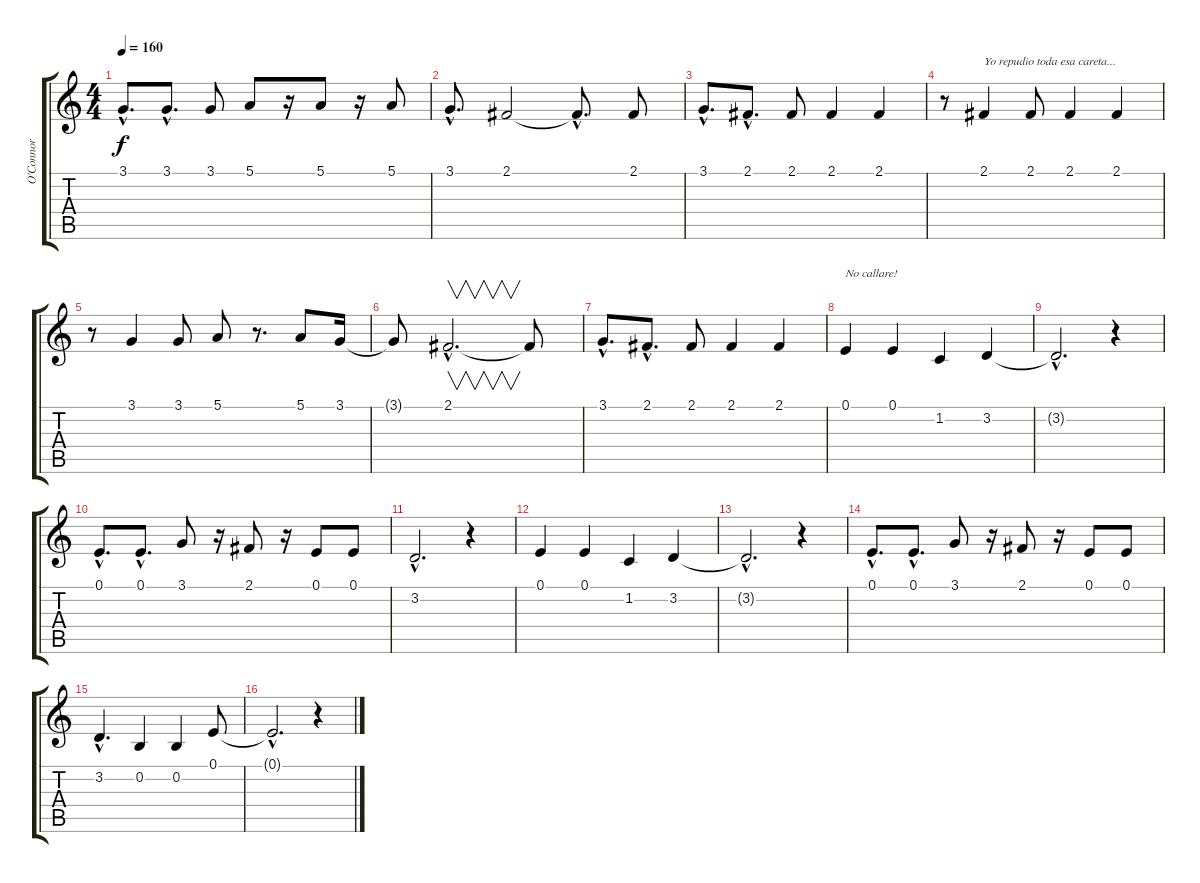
\track ("O'Connor" "O'Connor") {instrument cello}
\staff {score tabs}
\tuning (E4 B3 G3 D3 A2 E2) {hide}
\ts (4 4)
\tempo 160
\clef g2
\ks c
3.1{hac}.8{d dy f} 3.1{hac}.8{d} 3.1.8 5.1.8 r.16 5.1.8 r.16 5.1.8 |
3.1{hac}.8{d} 2.1.2 2.1{hac t}.8{d} 2.1.8 |
3.1{hac}.8{d} 2.1{hac}.8{d} 2.1.8 2.1.4 2.1.4 |
r.8 2.1.4{txt "Yo repudio toda esa careta..."} 2.1.8 2.1.4 2.1.4 |
r.8 3.1.4 3.1.8 5.1.8 r.8{d} 5.1.8 3.1.16 |
3.1{t}.8 2.1{hac}.2{v d} 2.1{t}.8 |
3.1{hac}.8{d} 2.1{hac}.8{d} 2.1.8 2.1.4 2.1.4 |
0.1.4{txt "No callare!"} 0.1.4 1.2.4 3.2.4 |
3.2{hac t}.2{d} r.4 |
0.1{hac}.8{d} 0.1{hac}.8{d} 3.1.8 r.16 2.1.8 r.16 0.1.8 0.1.8 |
3.2{hac}.2{d} r.4 |
0.1.4 0.1.4 1.2.4 3.2.4 |
3.2{hac t}.2{d} r.4 |
0.1{hac}.8{d} 0.1{hac}.8{d} 3.1.8 r.16 2.1.8 r.16 0.1.8 0.1.8 |
3.2{hac}.4{d} 0.2.4 0.2.4 0.1.8 |
0.1{hac t}.2{d} r.4
